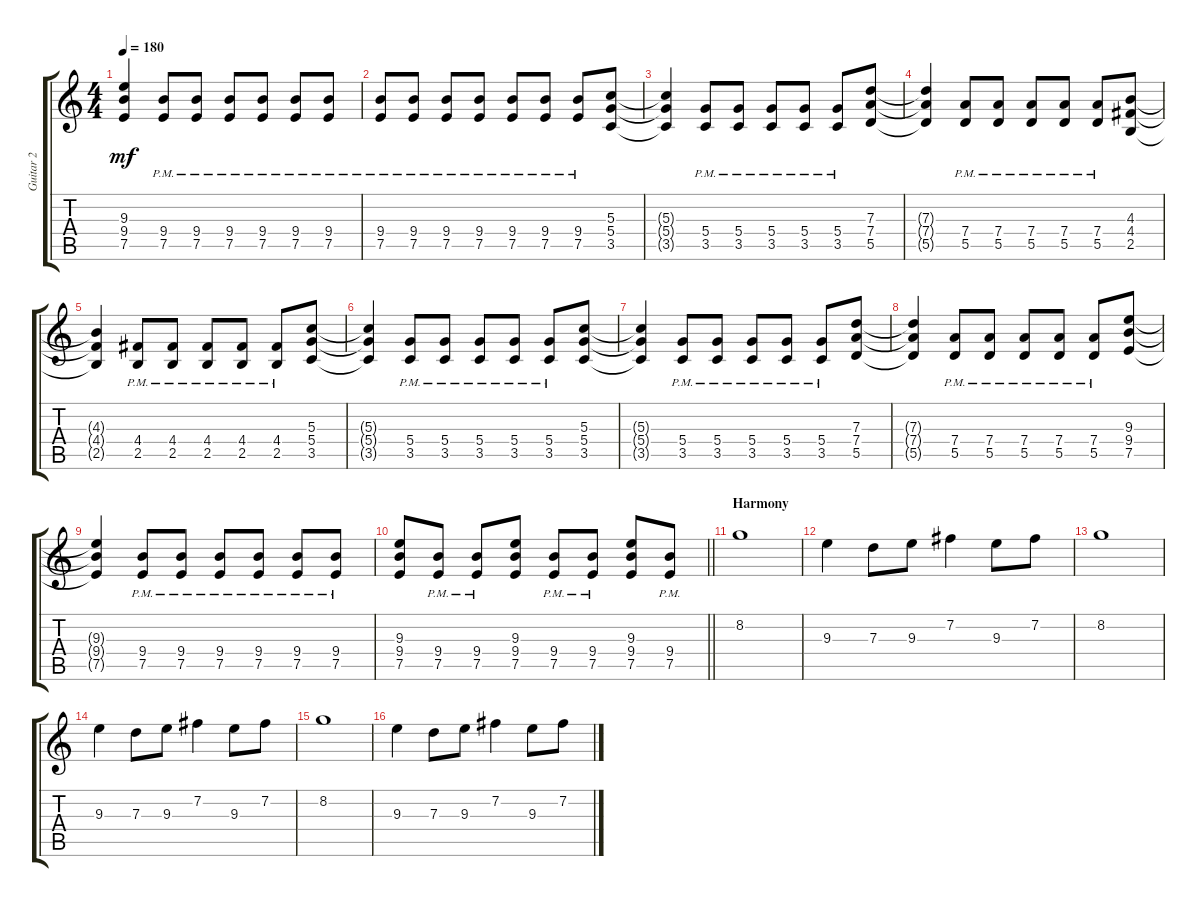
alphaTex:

\track ("Guitar 2" "Guitar 2") {instrument electricguitarclean}
\staff {score tabs}
\tuning (E4 B3 G3 D3 A2 E2) {hide}
\ts (4 4)
\tempo 180
\clef g2
\ks c
(9.3{t} 9.4{t} 7.5{t}).4{dy mf} (9.4{pm} 7.5{pm}).8 (9.4{pm} 7.5{pm}).8 (9.4{pm} 7.5{pm}).8 (9.4{pm} 7.5{pm}).8 (9.4{pm} 7.5{pm}).8 (9.4{pm} 7.5{pm}).8 |
(9.4{pm} 7.5{pm}).8 (9.4{pm} 7.5{pm}).8 (9.4{pm} 7.5{pm}).8 (9.4{pm} 7.5{pm}).8 (9.4{pm} 7.5{pm}).8 (9.4{pm} 7.5{pm}).8 (9.4{pm} 7.5{pm}).8 (5.3 5.4 3.5).8 |
(5.3{t} 5.4{t} 3.5{t}).4 (5.4{pm} 3.5{pm}).8 (5.4{pm} 3.5{pm}).8 (5.4{pm} 3.5{pm}).8 (5.4{pm} 3.5{pm}).8 (5.4{pm} 3.5{pm}).8 (7.3 7.4 5.5).8 |
(7.3{t} 7.4{t} 5.5{t}).4 (7.4{pm} 5.5{pm}).8 (7.4{pm} 5.5{pm}).8 (7.4{pm} 5.5{pm}).8 (7.4{pm} 5.5{pm}).8 (7.4{pm} 5.5{pm}).8 (4.3 4.4 2.5).8 |
(4.3{t} 4.4{t} 2.5{t}).4 (4.4{pm} 2.5{pm}).8 (4.4{pm} 2.5{pm}).8 (4.4{pm} 2.5{pm}).8 (4.4{pm} 2.5{pm}).8 (4.4{pm} 2.5{pm}).8 (5.3 5.4 3.5).8 |
(5.3{t} 5.4{t} 3.5{t}).4 (5.4{pm} 3.5{pm}).8 (5.4{pm} 3.5{pm}).8 (5.4{pm} 3.5{pm}).8 (5.4{pm} 3.5{pm}).8 (5.4{pm} 3.5{pm}).8 (5.3 5.4 3.5).8 |
(5.3{t} 5.4{t} 3.5{t}).4 (5.4{pm} 3.5{pm}).8 (5.4{pm} 3.5{pm}).8 (5.4{pm} 3.5{pm}).8 (5.4{pm} 3.5{pm}).8 (5.4{pm} 3.5{pm}).8 (7.3 7.4 5.5).8 |
(7.3{t} 7.4{t} 5.5{t}).4 (7.4{pm} 5.5{pm}).8 (7.4{pm} 5.5{pm}).8 (7.4{pm} 5.5{pm}).8 (7.4{pm} 5.5{pm}).8 (7.4{pm} 5.5{pm}).8 (9.3 9.4 7.5).8 |
(9.3{t} 9.4{t} 7.5{t}).4 (9.4{pm} 7.5{pm}).8 (9.4{pm} 7.5{pm}).8 (9.4{pm} 7.5{pm}).8 (9.4{pm} 7.5{pm}).8 (9.4{pm} 7.5{pm}).8 (9.4{pm} 7.5{pm}).8 |
\barLineRight lightlight
(9.3 9.4 7.5).8 (9.4{pm} 7.5{pm}).8 (9.4{pm} 7.5{pm}).8 (9.3 9.4 7.5).8 (9.4{pm} 7.5{pm}).8 (9.4{pm} 7.5{pm}).8 (9.3 9.4 7.5).8 (9.4{pm} 7.5{pm}).8 |
\section ("" "Harmony")
8.2.1 |
9.3.4 7.3.8 9.3.8 7.2.4 9.3.8 7.2.8 |
8.2.1 |
9.3.4 7.3.8 9.3.8 7.2.4 9.3.8 7.2.8 |
8.2.1 |
9.3.4 7.3.8 9.3.8 7.2.4 9.3.8 7.2.8
